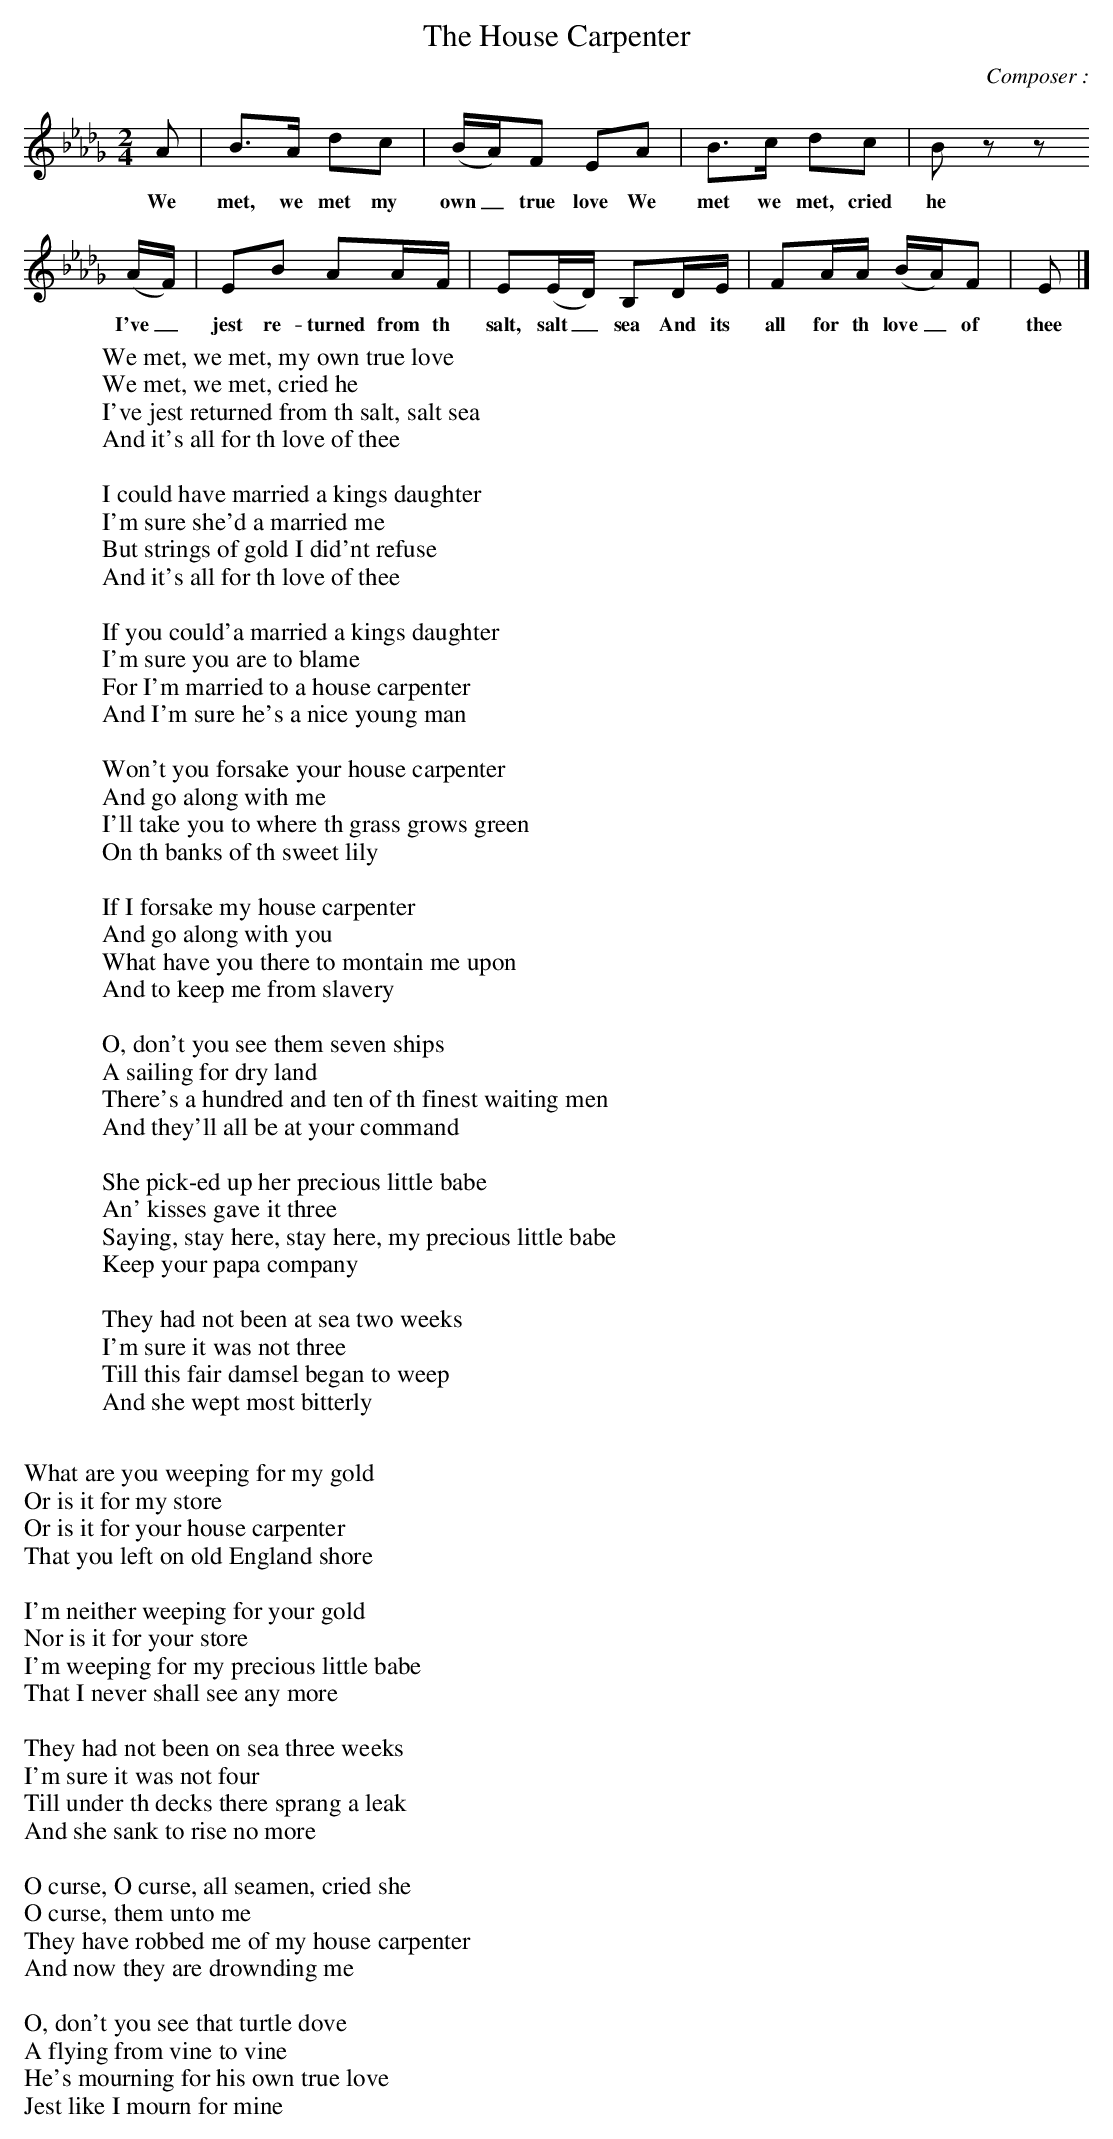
X:1
T:The House Carpenter
C:Composer :     %Tune composer
M:2/4     %Meter
L:1/16     %
K:Db
A2 |B3A d2c2 |(BA)F2 E2A2 |B3c d2c2 | B2 z2 z2
w:We met, we met my own_ true love We met we met, cried he
 (AF) |E2B2 A2AF |E2(ED) B,2DE |F2AA (BA)F2 | E2  |]
w: I've_ jest re-turned from th salt, salt_ sea And its all for th love_ of thee
W:We met, we met, my own true love
W:We met, we met, cried he
W:I've jest returned from th salt, salt sea
W:And it's all for th love of thee
W:
W:I could have married a kings daughter
W:I'm sure she'd a married me
W:But strings of gold I did'nt refuse
W:And it's all for th love of thee
W:
W:If you could'a married a kings daughter
W:I'm sure you are to blame
W:For I'm married to a house carpenter
W:And I'm sure he's a nice young man
W:
W:Won't you forsake your house carpenter
W:And go along with me
W:I'll take you to where th grass grows green
W:On th banks of th sweet lily
W:
W:If I forsake my house carpenter
W:And go along with you
W:What have you there to montain me upon
W:And to keep me from slavery
W:
W:O, don't you see them seven ships
W:A sailing for dry land
W:There's a hundred and ten of th finest waiting men
W:And they'll all be at your command
W:
W:She pick-ed up her precious little babe
W:An' kisses gave it three
W:Saying, stay here, stay here, my precious little babe
W:Keep your papa company
W:
W:They had not been at sea two weeks
W:I'm sure it was not three
W:Till this fair damsel began to weep
W:And she wept most bitterly
W:
W:What are you weeping for my gold
W:Or is it for my store
W:Or is it for your house carpenter
W:That you left on old England shore
W:
W:I'm neither weeping for your gold
W:Nor is it for your store
W:I'm weeping for my precious little babe
W:That I never shall see any more
W:
W:They had not been on sea three weeks
W:I'm sure it was not four
W:Till under th decks there sprang a leak
W:And she sank to rise no more
W:
W:O curse, O curse, all seamen, cried she
W:O curse, them unto me
W:They have robbed me of my house carpenter
W:And now they are drownding me
W:
W:O, don't you see that turtle dove
W:A flying from vine to vine
W:He's mourning for his own true love
W:Jest like I mourn for mine
W:
